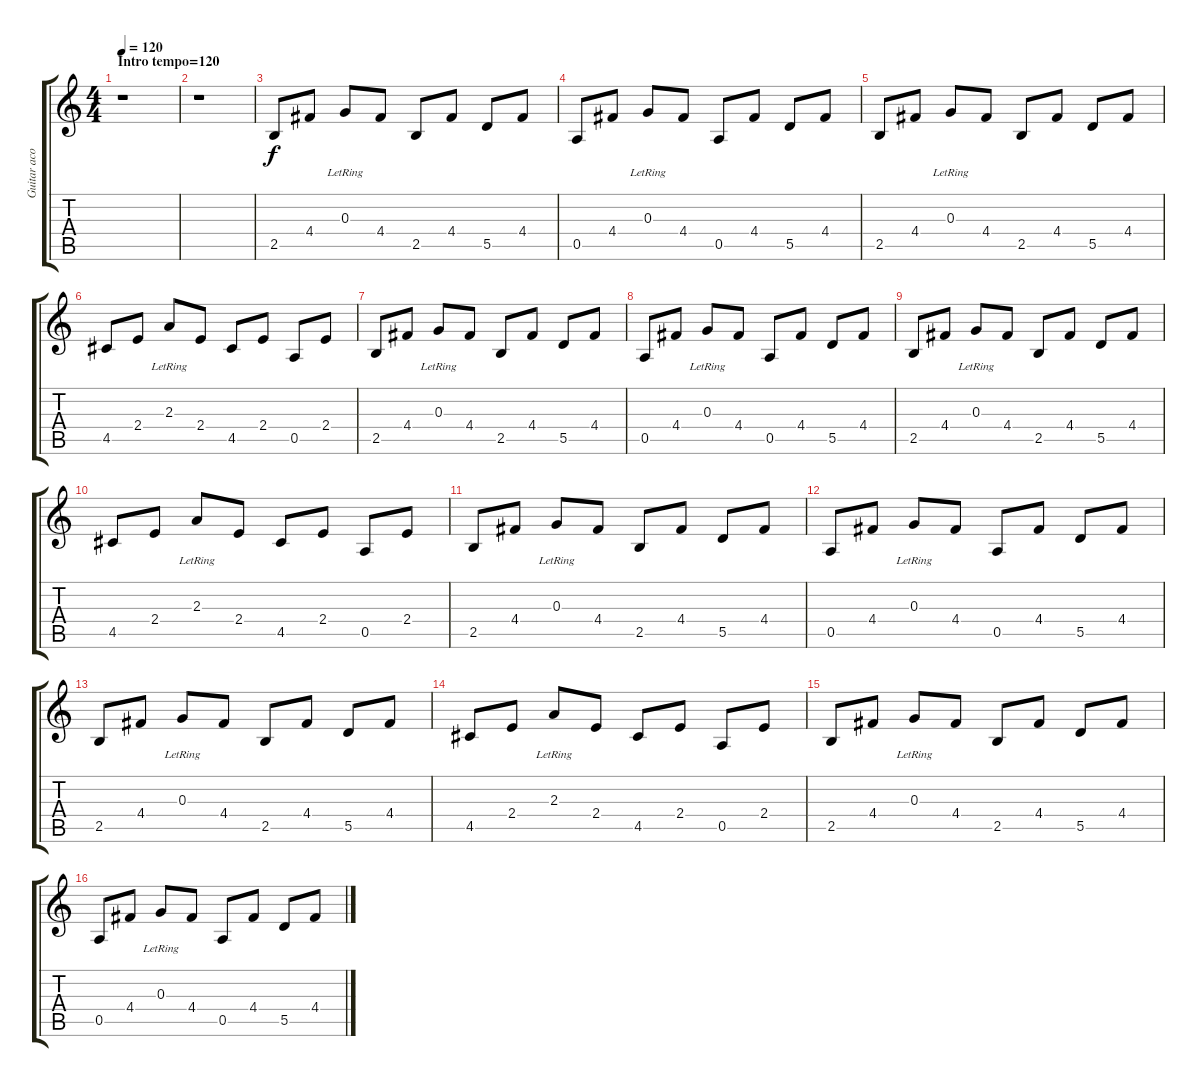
\track ("Guitar acoustic 1" "Guitar aco") {instrument acousticguitarsteel}
\staff {score tabs}
\tuning (E4 B3 G3 D3 A2 E2) {hide}
\ts (4 4)
\section ("" "Intro tempo=120")
\tempo 120
\clef g2
\ks c
r.1{dy f instrument acousticguitarsteel} |
r.1 |
2.5.8 4.4.8 0.3{lr}.8 4.4.8 2.5.8 4.4.8 5.5.8 4.4.8 |
0.5.8 4.4.8 0.3{lr}.8 4.4.8 0.5.8 4.4.8 5.5.8 4.4.8 |
2.5.8 4.4.8 0.3{lr}.8 4.4.8 2.5.8 4.4.8 5.5.8 4.4.8 |
4.5.8 2.4.8 2.3{lr}.8 2.4.8 4.5.8 2.4.8 0.5.8 2.4.8 |
2.5.8 4.4.8 0.3{lr}.8 4.4.8 2.5.8 4.4.8 5.5.8 4.4.8 |
0.5.8 4.4.8 0.3{lr}.8 4.4.8 0.5.8 4.4.8 5.5.8 4.4.8 |
2.5.8 4.4.8 0.3{lr}.8 4.4.8 2.5.8 4.4.8 5.5.8 4.4.8 |
4.5.8 2.4.8 2.3{lr}.8 2.4.8 4.5.8 2.4.8 0.5.8 2.4.8 |
2.5.8 4.4.8 0.3{lr}.8 4.4.8 2.5.8 4.4.8 5.5.8 4.4.8 |
0.5.8 4.4.8 0.3{lr}.8 4.4.8 0.5.8 4.4.8 5.5.8 4.4.8 |
2.5.8 4.4.8 0.3{lr}.8 4.4.8 2.5.8 4.4.8 5.5.8 4.4.8 |
4.5.8 2.4.8 2.3{lr}.8 2.4.8 4.5.8 2.4.8 0.5.8 2.4.8 |
2.5.8 4.4.8 0.3{lr}.8 4.4.8 2.5.8 4.4.8 5.5.8 4.4.8 |
0.5.8 4.4.8 0.3{lr}.8 4.4.8 0.5.8 4.4.8 5.5.8 4.4.8
